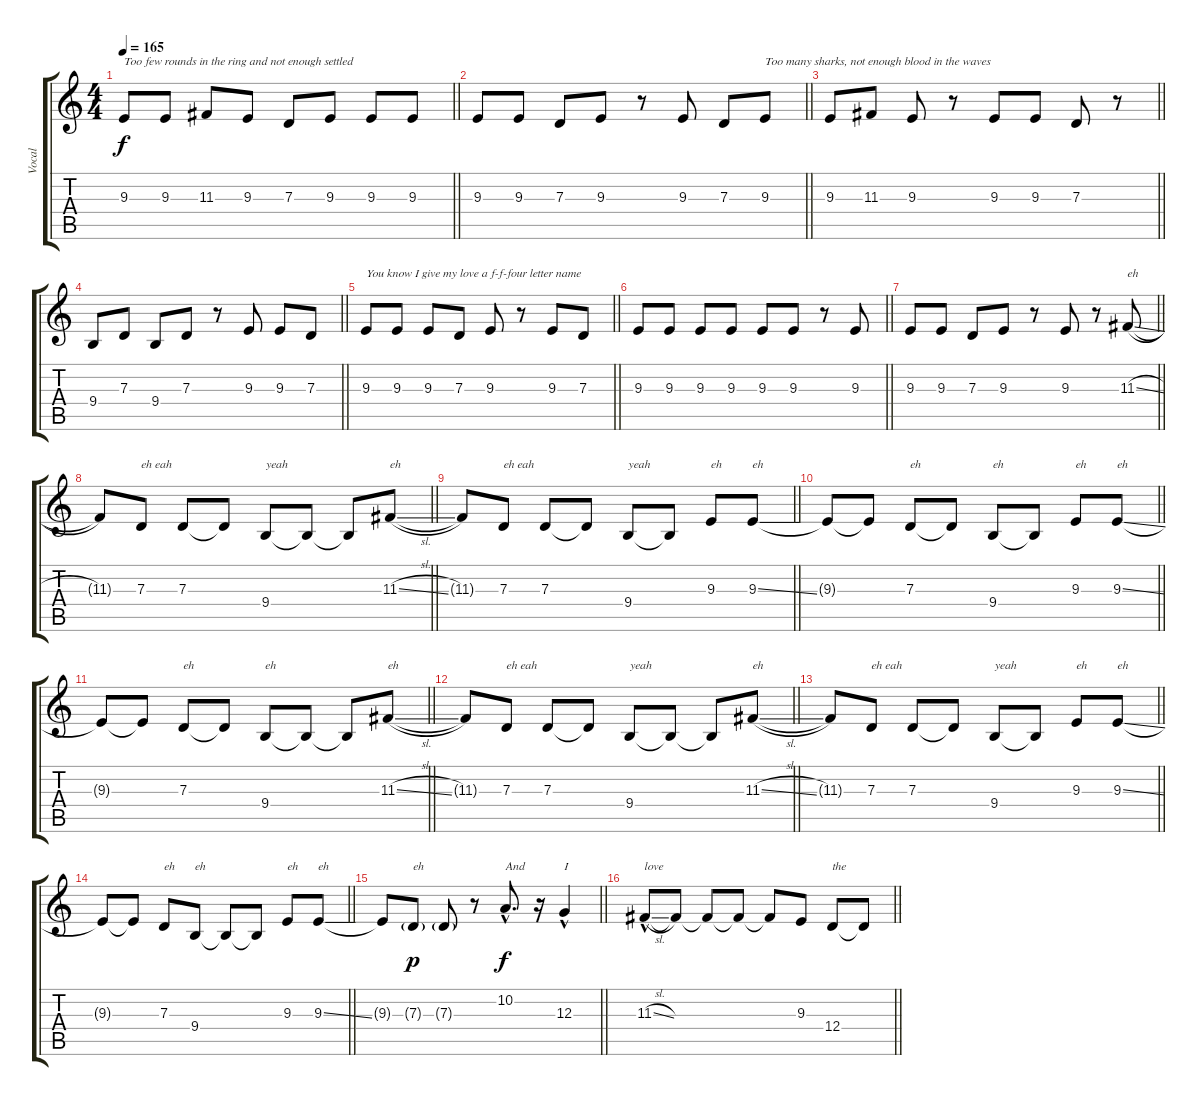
\track ("Vocal" "Vocal") {instrument lead2sawtooth}
\staff {score tabs}
\tuning (E4 B3 G3 D3 A2 E2) {hide}
\ts (4 4)
\tempo 165
\clef g2
\barLineRight lightlight
\ks c
9.3.8{txt "Too few rounds in the ring and not enough settled " dy f} 9.3.8 11.3.8 9.3.8 7.3.8 9.3.8 9.3.8 9.3.8 |
\barLineRight lightlight
9.3.8 9.3.8 7.3.8 9.3.8 r.8 9.3.8 7.3.8 9.3.8{txt "Too many sharks, not enough blood in the waves"} |
\barLineRight lightlight
9.3.8 11.3.8 9.3.8 r.8 9.3.8 9.3.8 7.3.8 r.8 |
\barLineRight lightlight
9.4.8 7.3.8 9.4.8 7.3.8 r.8 9.3.8 9.3.8 7.3.8 |
\barLineRight lightlight
9.3.8{txt "You know I give my love a f-f-four letter name"} 9.3.8 9.3.8 7.3.8 9.3.8 r.8 9.3.8 7.3.8 |
\barLineRight lightlight
9.3.8 9.3.8 9.3.8 9.3.8 9.3.8 9.3.8 r.8 9.3.8 |
\barLineRight lightlight
9.3.8 9.3.8 7.3.8 9.3.8 r.8 9.3.8 r.8 11.3{sl}.8{txt "eh"} |
\barLineRight lightlight
11.3{t}.8 7.3.8{txt "eh eah"} 7.3.8 7.3{t}.8 9.4.8{txt "yeah"} 9.4{t}.8 9.4{t}.8 11.3{sl}.8{txt "eh"} |
\barLineRight lightlight
11.3{t}.8 7.3.8{txt "eh eah"} 7.3.8 7.3{t}.8 9.4.8{txt "yeah"} 9.4{t}.8 9.3.8{txt "eh"} 9.3{ss}.8{txt "eh"} |
\barLineRight lightlight
9.3{t}.8 9.3{t}.8 7.3.8{txt "eh"} 7.3{t}.8 9.4.8{txt "eh"} 9.4{t}.8 9.3.8{txt "eh"} 9.3{ss}.8{txt "eh"} |
\barLineRight lightlight
9.3{t}.8 9.3{t}.8 7.3.8{txt "eh"} 7.3{t}.8 9.4.8{txt "eh"} 9.4{t}.8 9.4{t}.8 11.3{sl}.8{txt "eh"} |
\barLineRight lightlight
11.3{t}.8 7.3.8{txt "eh eah"} 7.3.8 7.3{t}.8 9.4.8{txt "yeah"} 9.4{t}.8 9.4{t}.8 11.3{sl}.8{txt "eh"} |
\barLineRight lightlight
11.3{t}.8 7.3.8{txt "eh eah"} 7.3.8 7.3{t}.8 9.4.8{txt "yeah"} 9.4{t}.8 9.3.8{txt "eh"} 9.3{ss}.8{txt "eh"} |
\barLineRight lightlight
9.3{t}.8 9.3{t}.8 7.3.8{txt "eh"} 9.4.8{txt "eh"} 9.4{t}.8 9.4{t}.8 9.3.8{txt "eh"} 9.3{ss}.8{txt "eh"} |
\barLineRight lightlight
9.3{t}.8 7.3{g}.8{txt "eh" dy p} 7.3{g}.8 r.8 10.2{hac}.8{d txt "And" dy f} r.16 12.3{hac}.4{txt "I"} |
\barLineRight lightlight
11.3{sl hac}.8{txt "love"} 11.3{t}.8 11.3{t}.8 11.3{t}.8 11.3{t}.8 9.3.8 12.4.8{txt "the"} 12.4{t}.8
